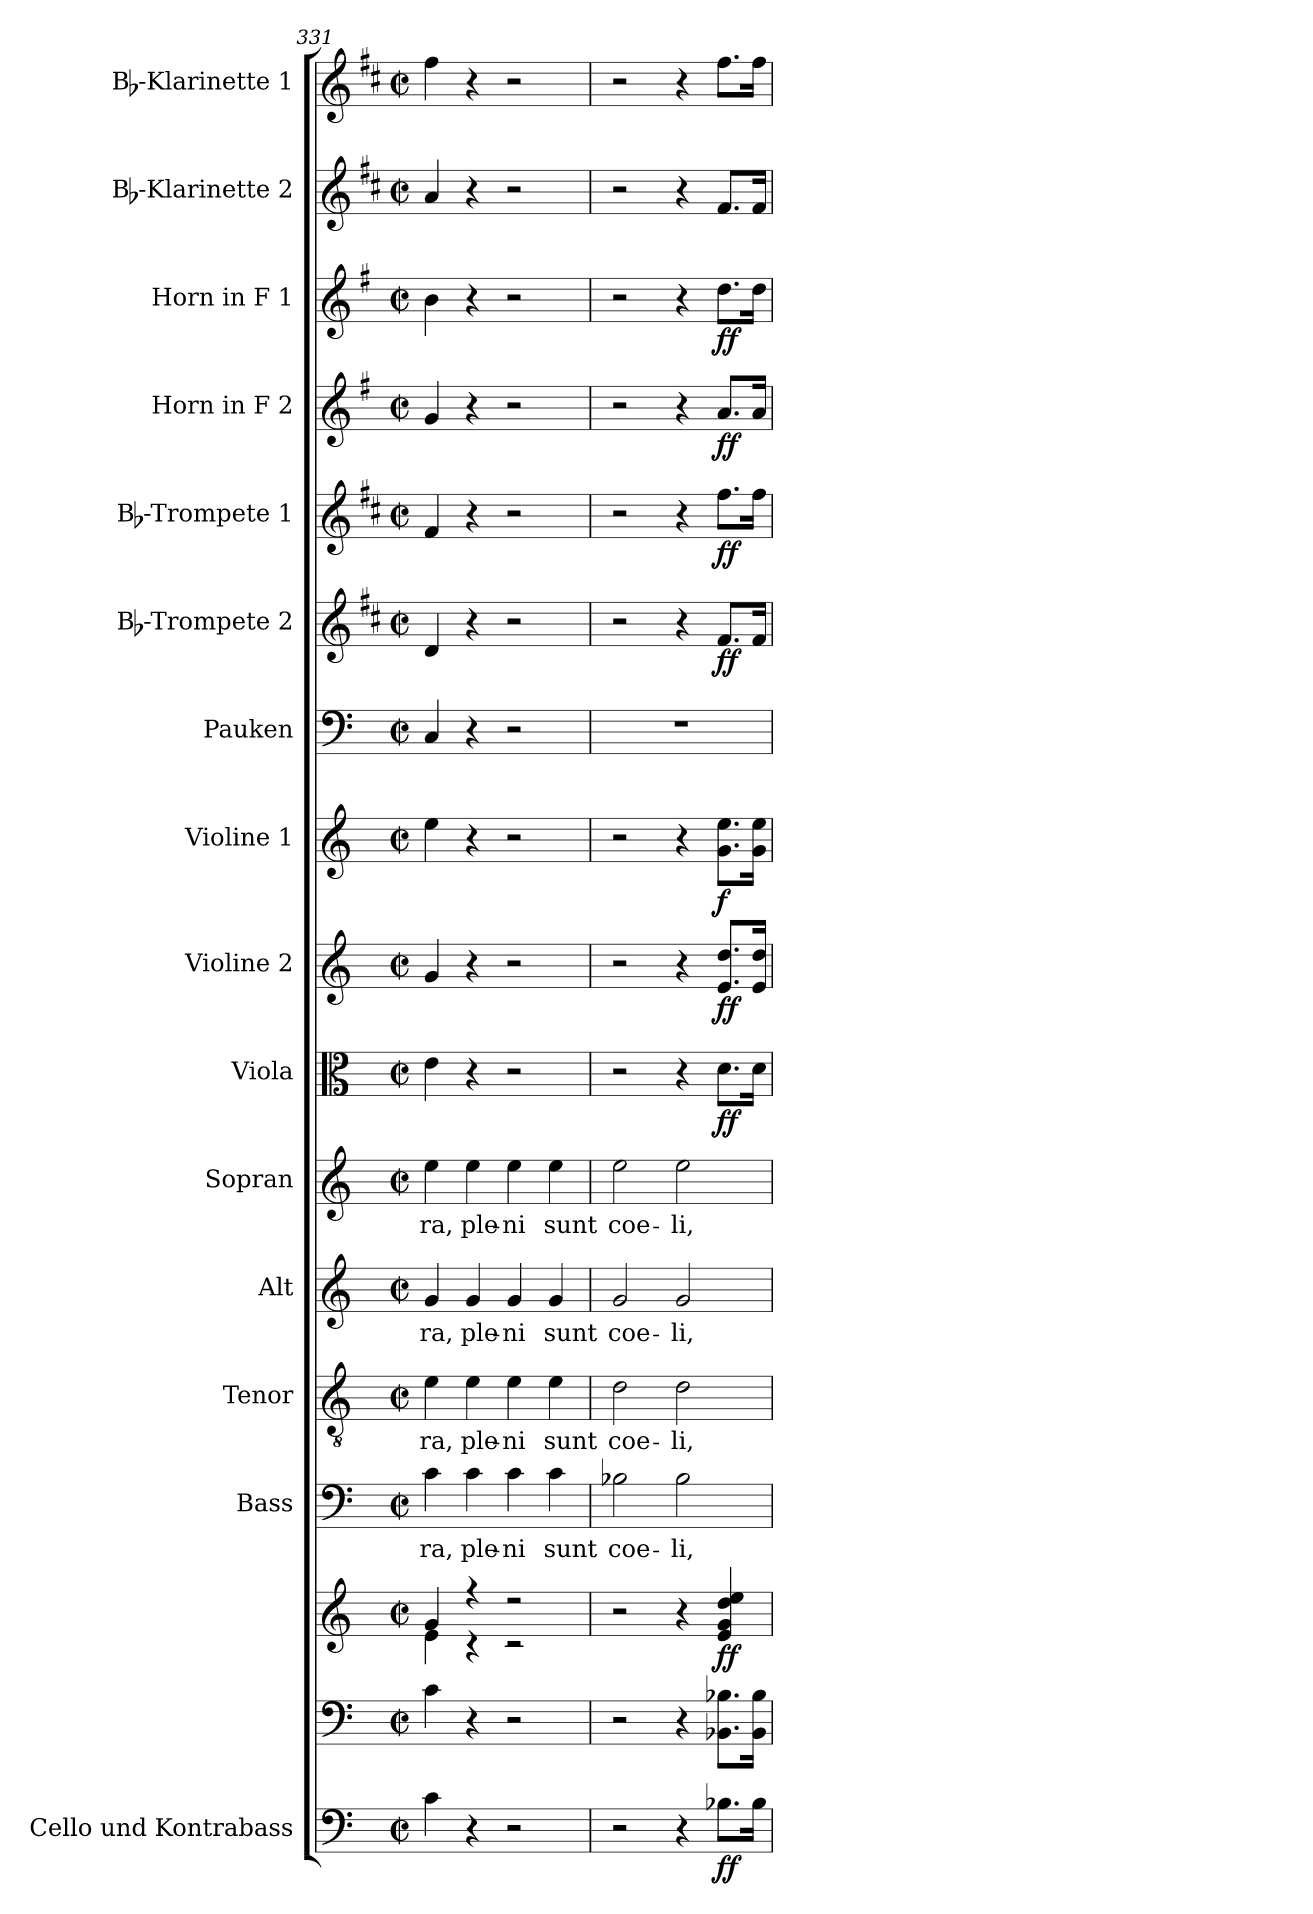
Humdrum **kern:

**kern	**dynam	**kern	**kern	**dynam	**kern	**text	**kern	**text	**kern	**text	**kern	**text	**kern	**dynam	**kern	**dynam	**kern	**dynam	**kern	**kern	**dynam	**kern	**dynam	**kern	**dynam	**kern	**dynam	**kern	**kern
*part16	*part16	*part15	*part15	*part15	*part14	*part14	*part13	*part13	*part12	*part12	*part11	*part11	*part10	*part10	*part9	*part9	*part8	*part8	*part7	*part6	*part6	*part5	*part5	*part4	*part4	*part3	*part3	*part2	*part1
*staff17	*staff17	*staff16	*staff15	*staff15/16	*staff14	*staff14	*staff13	*staff13	*staff12	*staff12	*staff11	*staff11	*staff10	*staff10	*staff9	*staff9	*staff8	*staff8	*staff7	*staff6	*staff6	*staff5	*staff5	*staff4	*staff4	*staff3	*staff3	*staff2	*staff1
*I"Cello und Kontrabass	*	*	*	*	*I"Bass	*	*I"Tenor	*	*I"Alt	*	*I"Sopran	*	*I"Viola	*	*I"Violine 2	*	*I"Violine 1	*	*I"Pauken	*I"Bb-Trompete 2	*	*I"Bb-Trompete 1	*	*I"Horn in F 2	*	*I"Horn in F 1	*	*I"Bb-Klarinette 2	*I"Bb-Klarinette 1
*I'Kb.	*	*	*	*	*I'B.	*	*I'T.	*	*I'A.	*	*I'S.	*	*I'Vla.	*	*I'Vl. 2	*	*I'Vl. 1	*	*I'Pk.	*I'Bb Trp. 2	*	*I'Bb Trp. 1	*	*	*	*	*	*I'Bb Kl. 2	*I'Bb Kl. 1
*clefF4	*	*clefF4	*clefG2	*	*clefF4	*	*clefGv2	*	*clefG2	*	*clefG2	*	*clefC3	*	*clefG2	*	*clefG2	*	*clefF4	*clefG2	*	*clefG2	*	*clefG2	*	*clefG2	*	*clefG2	*clefG2
*ITrd7c12	*	*	*	*	*	*	*	*	*	*	*	*	*	*	*	*	*	*	*	*ITrd1c2	*	*ITrd1c2	*	*ITrd4c7	*	*ITrd4c7	*	*ITrd1c2	*ITrd1c2
*k[]	*	*k[]	*k[]	*	*k[]	*	*k[]	*	*k[]	*	*k[]	*	*k[]	*	*k[]	*	*k[]	*	*k[]	*k[]	*	*k[]	*	*k[]	*	*k[]	*	*k[]	*k[]
*C:	*	*C:	*C:	*	*C:	*	*C:	*	*C:	*	*C:	*	*C:	*	*C:	*	*C:	*	*C:	*C:	*	*C:	*	*C:	*	*C:	*	*C:	*C:
*M2/2	*	*M2/2	*M2/2	*	*M2/2	*	*M2/2	*	*M2/2	*	*M2/2	*	*M2/2	*	*M2/2	*	*M2/2	*	*M2/2	*M2/2	*	*M2/2	*	*M2/2	*	*M2/2	*	*M2/2	*M2/2
*met(c|)	*	*met(c|)	*met(c|)	*	*met(c|)	*	*met(c|)	*	*met(c|)	*	*met(c|)	*	*met(c|)	*	*met(c|)	*	*met(c|)	*	*met(c|)	*met(c|)	*	*met(c|)	*	*met(c|)	*	*met(c|)	*	*met(c|)	*met(c|)
=331	=331	=331	=331	=331	=331	=331	=331	=331	=331	=331	=331	=331	=331	=331	=331	=331	=331	=331	=331	=331	=331	=331	=331	=331	=331	=331	=331	=331	=331
*	*	*	*^	*	*	*	*	*	*	*	*	*	*	*	*	*	*	*	*	*	*	*	*	*	*	*	*	*	*
!	!	!	!	!	!	!	!LO:LY:b	!	!LO:LY:b	!	!LO:LY:b	!	!LO:LY:b	!	!	!	!	!	!	!	!	!	!	!	!	!	!	!	!	!
4C\	.	4c\	4g/	4e\	.	4c\	-ra,	4e\	-ra,	4g/	-ra,	4ee\	-ra,	4e\	.	4g/	.	4ee\	.	4C/	4c/	.	4e/	.	4c/	.	4e\	.	4g/	4ee\
!	!	!	!	!	!	!	!LO:LY:b	!	!LO:LY:b	!	!LO:LY:b	!	!LO:LY:b	!	!	!	!	!	!	!	!	!	!	!	!	!	!	!	!	!
4r	.	4r	4r	4r	.	4c\	ple-	4e\	ple-	4g/	ple-	4ee\	ple-	4r	.	4r	.	4r	.	4r	4r	.	4r	.	4r	.	4r	.	4r	4r
!	!	!	!	!	!	!	!LO:LY:b	!	!LO:LY:b	!	!LO:LY:b	!	!LO:LY:b	!	!	!	!	!	!	!	!	!	!	!	!	!	!	!	!	!
2r	.	2r	2r	2r	.	4c\	-ni	4e\	-ni	4g/	-ni	4ee\	-ni	2r	.	2r	.	2r	.	2r	2r	.	2r	.	2r	.	2r	.	2r	2r
!	!	!	!	!	!	!	!LO:LY:b	!	!LO:LY:b	!	!LO:LY:b	!	!LO:LY:b	!	!	!	!	!	!	!	!	!	!	!	!	!	!	!	!	!
.	.	.	.	.	.	4c\	sunt	4e\	sunt	4g/	sunt	4ee\	sunt	.	.	.	.	.	.	.	.	.	.	.	.	.	.	.	.	.
*	*	*	*v	*v	*	*	*	*	*	*	*	*	*	*	*	*	*	*	*	*	*	*	*	*	*	*	*	*	*	*
=332	=332	=332	=332	=332	=332	=332	=332	=332	=332	=332	=332	=332	=332	=332	=332	=332	=332	=332	=332	=332	=332	=332	=332	=332	=332	=332	=332	=332	=332
!	!	!	!	!	!	!LO:LY:b	!	!LO:LY:b	!	!LO:LY:b	!	!LO:LY:b	!	!	!	!	!	!	!	!	!	!	!	!	!	!	!	!	!
2r	.	2r	2r	.	2B-X\	coe-	2d\	coe-	2g/	coe-	2ee\	coe-	2r	.	2r	.	2r	.	1r	2r	.	2r	.	2r	.	2r	.	2r	2r
!	!	!	!	!	!	!LO:LY:b	!	!LO:LY:b	!	!LO:LY:b	!	!LO:LY:b	!	!	!	!	!	!	!	!	!	!	!	!	!	!	!	!	!
4r	.	4r	4r	.	2B-\	-li,	2d\	-li,	2g/	-li,	2ee\	-li,	4r	.	4r	.	4r	.	.	4r	.	4r	.	4r	.	4r	.	4r	4r
!	!LO:DY:b	!	!	!LO:DY:b	!	!	!	!	!	!	!	!	!	!LO:DY:b	!	!LO:DY:b	!	!LO:DY:b	!	!	!LO:DY:b	!	!LO:DY:b	!	!LO:DY:b	!	!LO:DY:b	!	!
8.BB-X\L	ff	8.BB-X\ 8.B-X\L	4e/ 4g/ 4dd/ 4ee/	ff	.	.	.	.	.	.	.	.	8.d\L	ff	8.e/ 8.dd/L	ff	8.g\ 8.ee\L	f	.	8.e/L	ff	8.ee\L	ff	8.d/L	ff	8.g\L	ff	8.e/L	8.ee\L
16BB-\Jk	.	16BB-\ 16B-\Jk	.	.	.	.	.	.	.	.	.	.	16d\Jk	.	16e/ 16dd/Jk	.	16g\ 16ee\Jk	.	.	16e/Jk	.	16ee\Jk	.	16d/Jk	.	16g\Jk	.	16e/Jk	16ee\Jk
=	=	=	=	=	=	=	=	=	=	=	=	=	=	=	=	=	=	=	=	=	=	=	=	=	=	=	=	=	=
*-	*-	*-	*-	*-	*-	*-	*-	*-	*-	*-	*-	*-	*-	*-	*-	*-	*-	*-	*-	*-	*-	*-	*-	*-	*-	*-	*-	*-	*-
